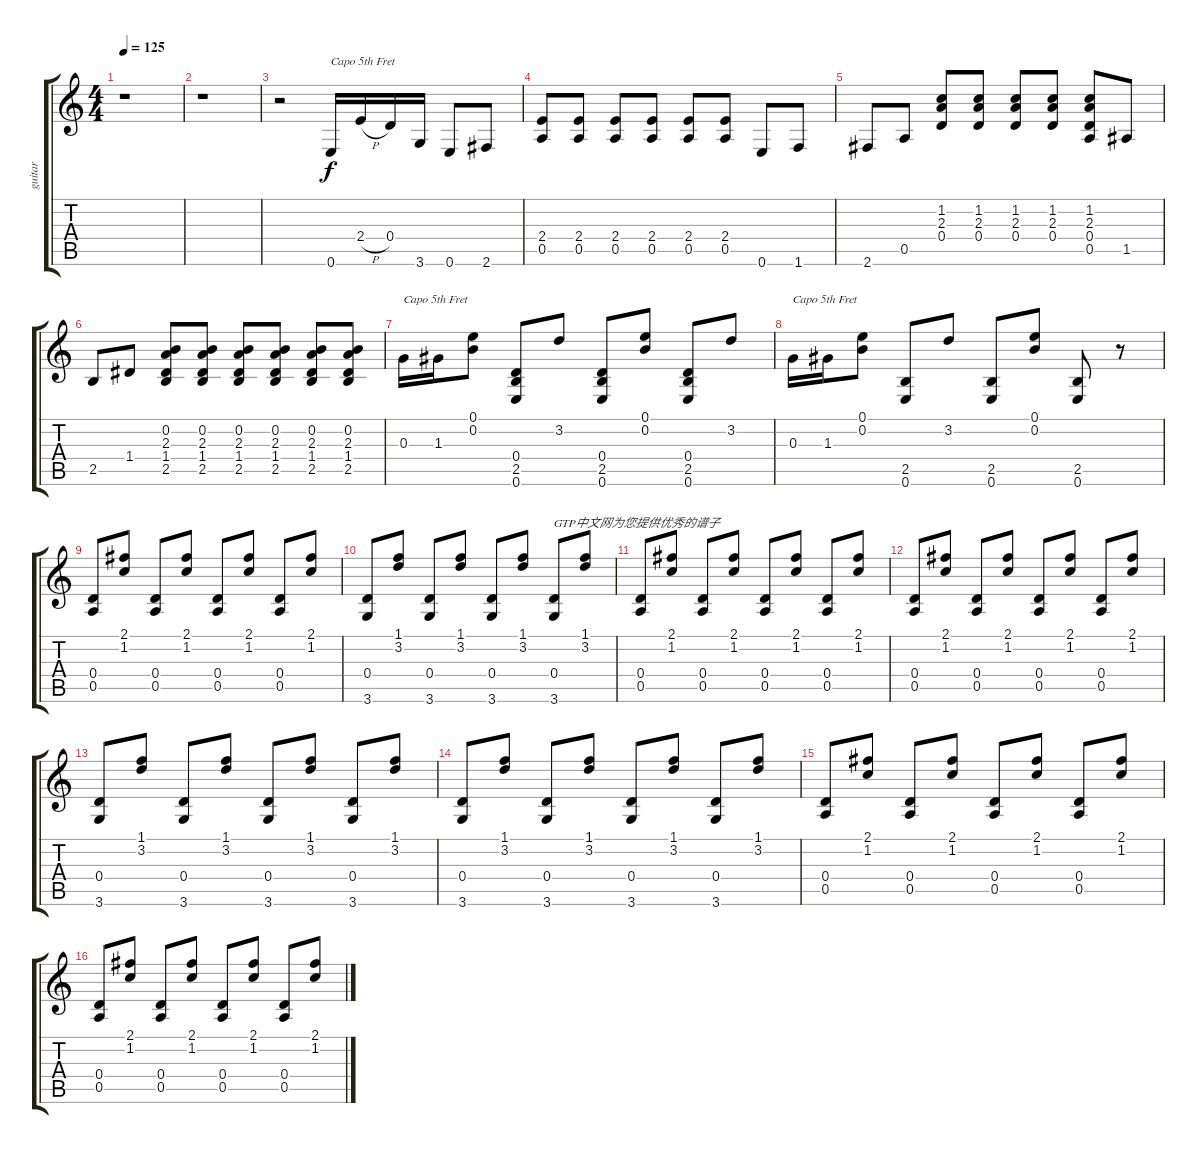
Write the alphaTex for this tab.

\track ("guitar" "guitar") {instrument acousticguitarsteel}
\staff {score tabs}
\tuning (E4 B3 G3 D3 A2 E2) {hide}
\ts (4 4)
\tempo 125
\clef g2
\ks c
r.1{dy f instrument acousticguitarsteel} |
r.1 |
r.2 0.6.16{txt "Capo 5th Fret"} 2.4{h}.16 0.4.16 3.6.16 0.6.8 2.6.8 |
(2.4 0.5).8 (2.4 0.5).8 (2.4 0.5).8 (2.4 0.5).8 (2.4 0.5).8 (2.4 0.5).8 0.6.8 1.6.8 |
2.6.8 0.5.8 (1.2 2.3 0.4).8 (1.2 2.3 0.4).8 (1.2 2.3 0.4).8 (1.2 2.3 0.4).8 (1.2 2.3 0.4 0.5).8 1.5.8 |
2.5.8 1.4.8 (0.2 2.3 1.4 2.5).8 (0.2 2.3 1.4 2.5).8 (0.2 2.3 1.4 2.5).8 (0.2 2.3 1.4 2.5).8 (0.2 2.3 1.4 2.5).8 (0.2 2.3 1.4 2.5).8 |
0.3.16{txt "Capo 5th Fret"} 1.3.16 (0.1 0.2).8 (0.4 2.5 0.6).8 3.2.8 (0.4 2.5 0.6).8 (0.1 0.2).8 (0.4 2.5 0.6).8 3.2.8 |
0.3.16{txt "Capo 5th Fret"} 1.3.16 (0.1 0.2).8 (2.5 0.6).8 3.2.8 (2.5 0.6).8 (0.1 0.2).8 (2.5 0.6).8 r.8 |
(0.4 0.5).8 (2.1 1.2).8 (0.4 0.5).8 (2.1 1.2).8 (0.4 0.5).8 (2.1 1.2).8 (0.4 0.5).8 (2.1 1.2).8 |
(0.4 3.6).8 (1.1 3.2).8 (0.4 3.6).8 (1.1 3.2).8 (0.4 3.6).8 (1.1 3.2).8 (0.4 3.6).8{txt "GTP中文网为您提供优秀的谱子"} (1.1 3.2).8 |
(0.4 0.5).8 (2.1 1.2).8 (0.4 0.5).8 (2.1 1.2).8 (0.4 0.5).8 (2.1 1.2).8 (0.4 0.5).8 (2.1 1.2).8 |
(0.4 0.5).8 (2.1 1.2).8 (0.4 0.5).8 (2.1 1.2).8 (0.4 0.5).8 (2.1 1.2).8 (0.4 0.5).8 (2.1 1.2).8 |
(0.4 3.6).8 (1.1 3.2).8 (0.4 3.6).8 (1.1 3.2).8 (0.4 3.6).8 (1.1 3.2).8 (0.4 3.6).8 (1.1 3.2).8 |
(0.4 3.6).8 (1.1 3.2).8 (0.4 3.6).8 (1.1 3.2).8 (0.4 3.6).8 (1.1 3.2).8 (0.4 3.6).8 (1.1 3.2).8 |
(0.4 0.5).8 (2.1 1.2).8 (0.4 0.5).8 (2.1 1.2).8 (0.4 0.5).8 (2.1 1.2).8 (0.4 0.5).8 (2.1 1.2).8 |
(0.4 0.5).8 (2.1 1.2).8 (0.4 0.5).8 (2.1 1.2).8 (0.4 0.5).8 (2.1 1.2).8 (0.4 0.5).8 (2.1 1.2).8
